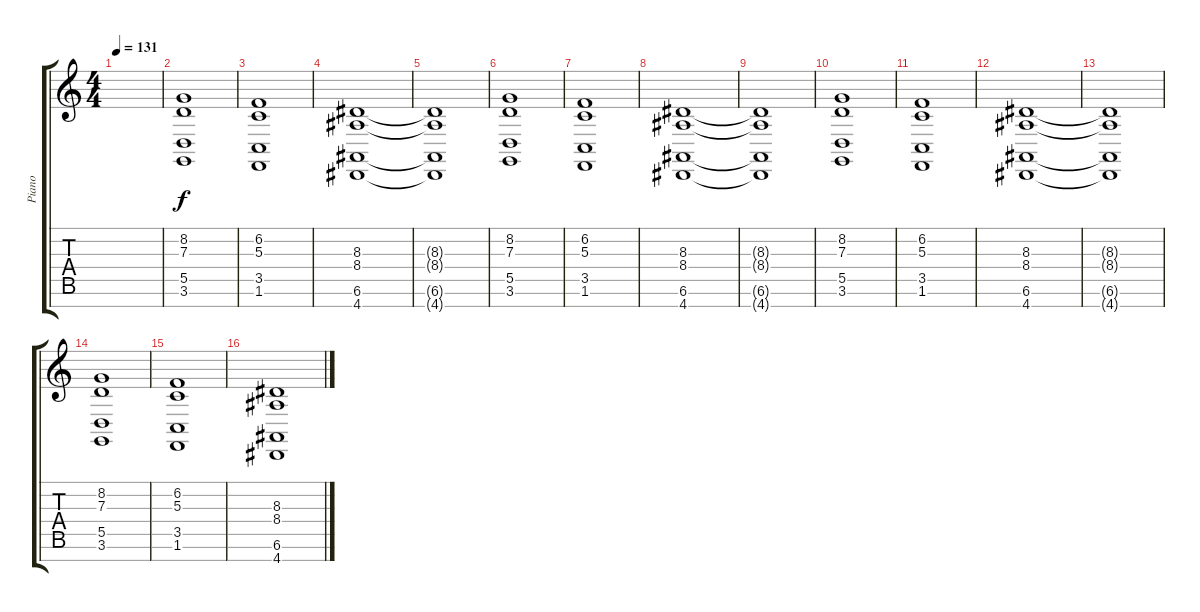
\track ("Piano" "Piano") {instrument acousticgrandpiano}
\staff {score tabs}
\tuning (E4 B3 G3 D3 A2 E2 B1) {hide}
\ts (4 4)
\tempo 131
\clef g2
\ks c
|
(8.2 7.3 5.5 3.6).1{volume 14 instrument stringensemble1} |
(6.2 5.3 3.5 1.6).1 |
(8.3 8.4 6.6 4.7).1 |
(8.3{t} 8.4{t} 6.6{t} 4.7{t}).1 |
(8.2 7.3 5.5 3.6).1 |
(6.2 5.3 3.5 1.6).1 |
(8.3 8.4 6.6 4.7).1 |
(8.3{t} 8.4{t} 6.6{t} 4.7{t}).1 |
(8.2 7.3 5.5 3.6).1 |
(6.2 5.3 3.5 1.6).1 |
(8.3 8.4 6.6 4.7).1 |
(8.3{t} 8.4{t} 6.6{t} 4.7{t}).1 |
(8.2 7.3 5.5 3.6).1 |
(6.2 5.3 3.5 1.6).1 |
(8.3 8.4 6.6 4.7).1
